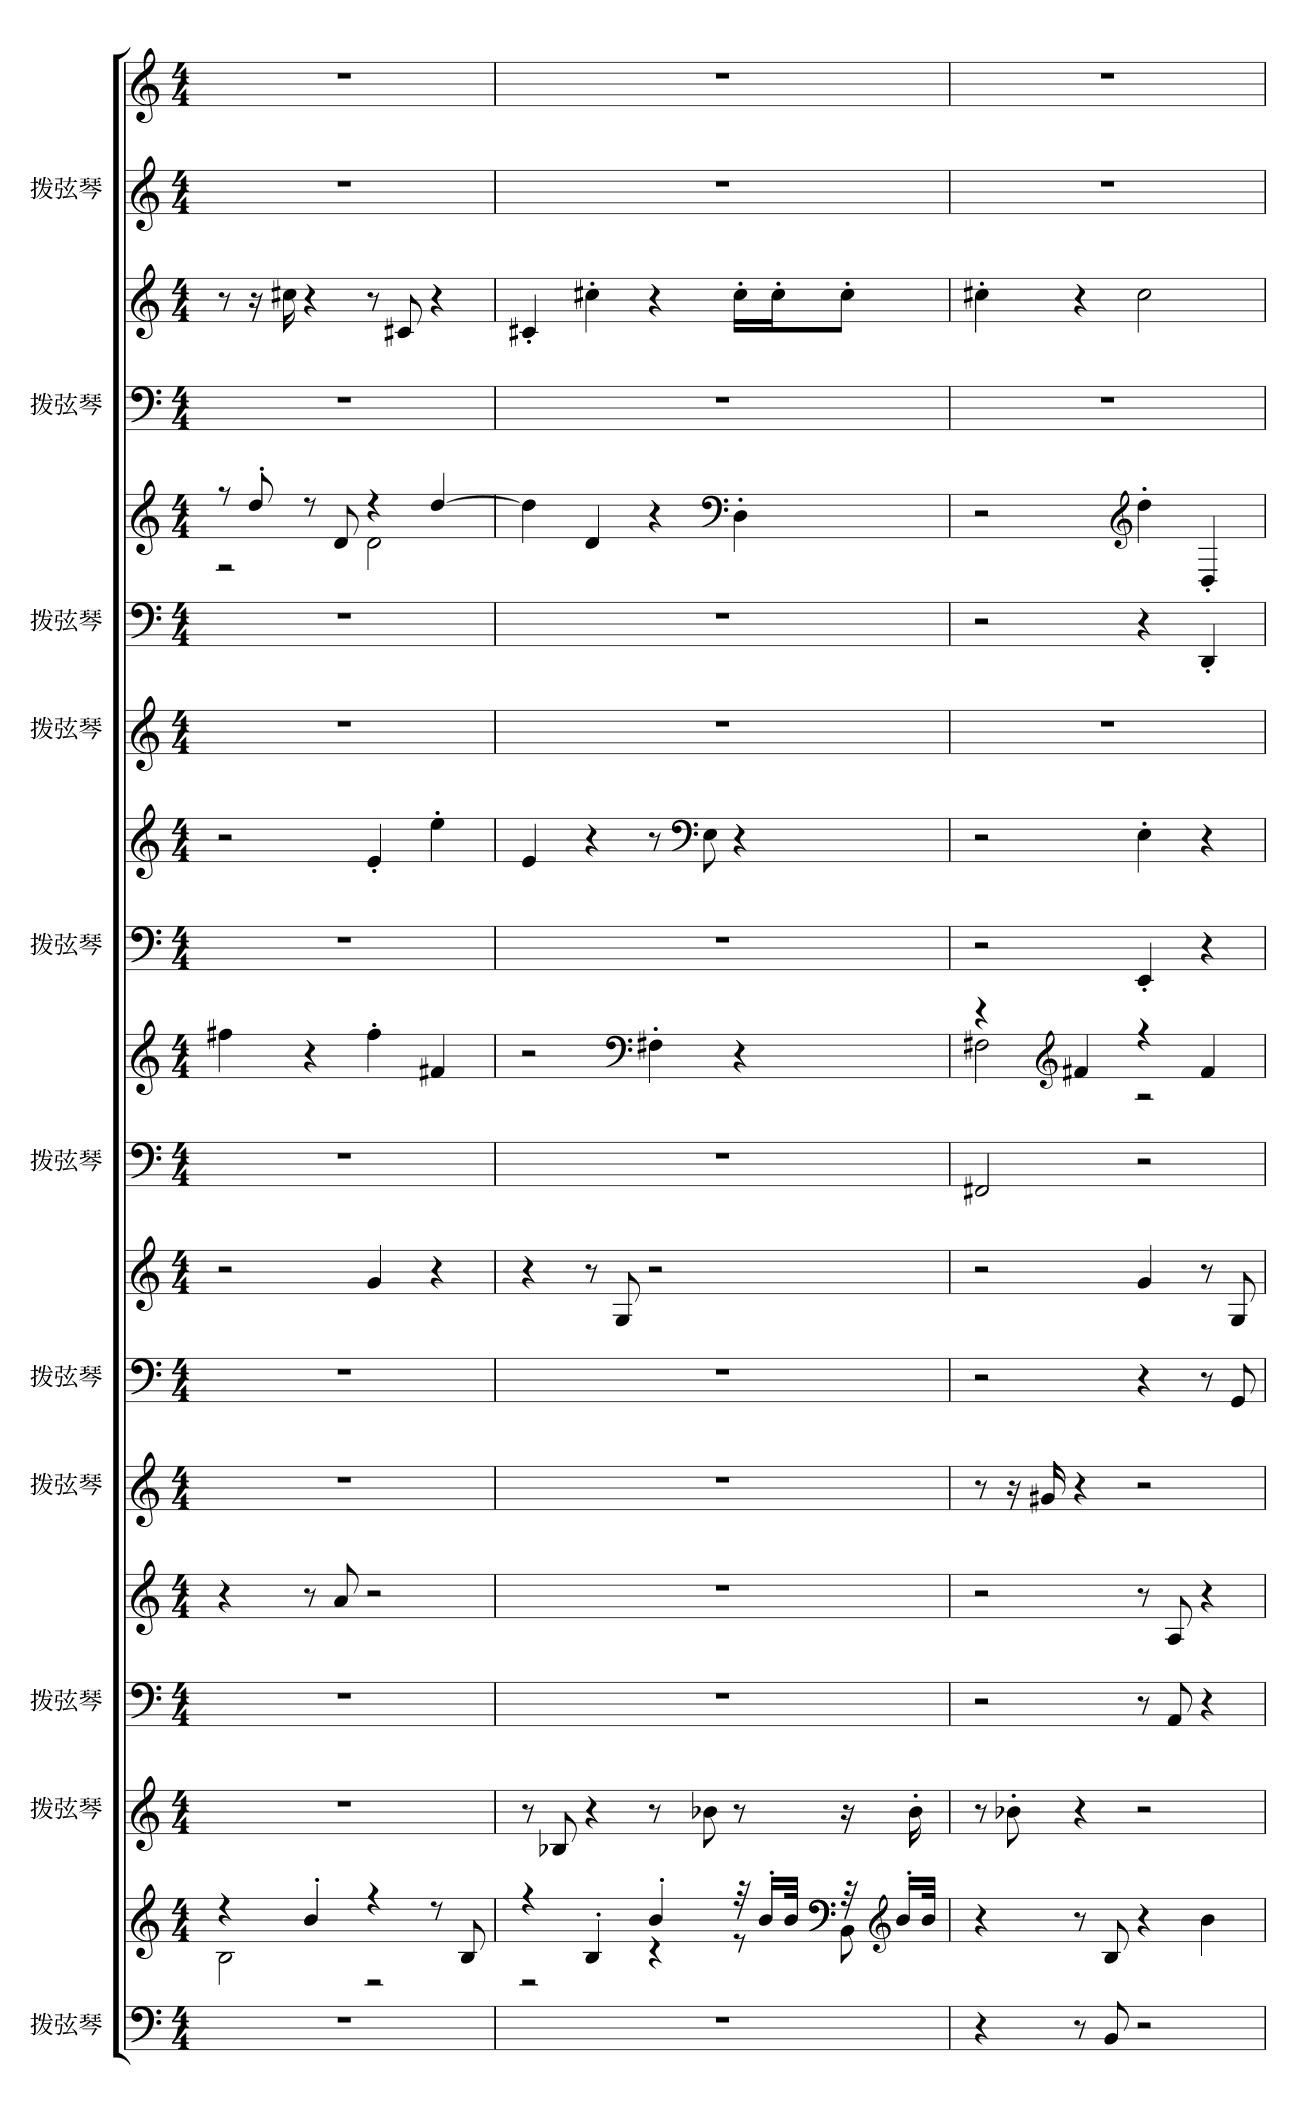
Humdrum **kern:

**kern	**kern	**kern	**kern	**kern	**kern	**kern	**kern	**kern	**kern	**kern	**kern	**kern	**kern	**kern	**kern	**kern	**kern	**kern
*part11	*part11	*part10	*part9	*part9	*part8	*part7	*part7	*part6	*part6	*part5	*part5	*part4	*part3	*part3	*part2	*part2	*part1	*part1
*staff19	*staff18	*staff17	*staff16	*staff15	*staff14	*staff13	*staff12	*staff11	*staff10	*staff9	*staff8	*staff7	*staff6	*staff5	*staff4	*staff3	*staff2	*staff1
*I"拨弦琴	*	*I"拨弦琴	*I"拨弦琴	*	*I"拨弦琴	*I"拨弦琴	*	*I"拨弦琴	*	*I"拨弦琴	*	*I"拨弦琴	*I"拨弦琴	*	*I"拨弦琴	*	*I"拨弦琴	*
*clefF4	*clefG2	*clefG2	*clefF4	*clefG2	*clefG2	*clefF4	*clefG2	*clefF4	*clefG2	*clefF4	*clefG2	*clefG2	*clefF4	*clefG2	*clefF4	*clefG2	*clefG2	*clefG2
*k[]	*k[]	*k[]	*k[]	*k[]	*k[]	*k[]	*k[]	*k[]	*k[]	*k[]	*k[]	*k[]	*k[]	*k[]	*k[]	*k[]	*k[]	*k[]
*M4/4	*M4/4	*M4/4	*M4/4	*M4/4	*M4/4	*M4/4	*M4/4	*M4/4	*M4/4	*M4/4	*M4/4	*M4/4	*M4/4	*M4/4	*M4/4	*M4/4	*M4/4	*M4/4
*MM100	*MM100	*MM100	*MM100	*MM100	*MM100	*MM100	*MM100	*MM100	*MM100	*MM100	*MM100	*MM100	*MM100	*MM100	*MM100	*MM100	*MM100	*MM100
=1	=1	=1	=1	=1	=1	=1	=1	=1	=1	=1	=1	=1	=1	=1	=1	=1	=1	=1
*	*^	*	*	*	*	*	*	*	*	*	*	*	*	*^	*	*	*	*
1r	4r	2B\	1r	1r	4r	1r	1r	2r	1r	4ff#X\	1r	2r	1r	1r	8r	2r	1r	8r	1r	1r
.	.	.	.	.	.	.	.	.	.	.	.	.	.	.	8dd'/	.	.	16r	.	.
.	.	.	.	.	.	.	.	.	.	.	.	.	.	.	.	.	.	16cc#X\	.	.
.	4b'/	.	.	.	8r	.	.	.	.	4r	.	.	.	.	8r	.	.	4r	.	.
.	.	.	.	.	8a/	.	.	.	.	.	.	.	.	.	8d/	.	.	.	.	.
.	4r	2r	.	.	2r	.	.	4g/	.	4ff#'\	.	4e'/	.	.	4r	2d\	.	8r	.	.
.	.	.	.	.	.	.	.	.	.	.	.	.	.	.	.	.	.	8c#X/	.	.
.	8r	.	.	.	.	.	.	4r	.	4f#X/	.	4ee'\	.	.	[4dd/	.	.	4r	.	.
.	8B/	.	.	.	.	.	.	.	.	.	.	.	.	.	.	.	.	.	.	.
*	*	*	*	*	*	*	*	*	*	*	*	*	*	*	*v	*v	*	*	*	*
=2	=2	=2	=2	=2	=2	=2	=2	=2	=2	=2	=2	=2	=2	=2	=2	=2	=2	=2	=2
1r	4r	2r	8r	1r	1r	1r	1r	4r	1r	2r	1r	4e/	1r	1r	4dd\]	1r	4c#X'/	1r	1r
.	.	.	8B-X/	.	.	.	.	.	.	.	.	.	.	.	.	.	.	.	.
.	4B'/	.	4r	.	.	.	.	8r	.	.	.	4r	.	.	4d/	.	4cc#X'\	.	.
.	.	.	.	.	.	.	.	8G/	.	.	.	.	.	.	.	.	.	.	.
*	*	*	*	*	*	*	*	*	*	*clefF4	*	*	*	*	*	*	*	*	*
.	4b'/	4r	8r	.	.	.	.	2r	.	4F#X'\	.	8r	.	.	4r	.	4r	.	.
*	*	*	*	*	*	*	*	*	*	*	*	*clefF4	*	*	*	*	*	*	*
.	.	.	8b-X\	.	.	.	.	.	.	.	.	8E\	.	.	.	.	.	.	.
*	*	*	*	*	*	*	*	*	*	*	*	*	*	*	*clefF4	*	*	*	*
.	32r	8r	8r	.	.	.	.	.	.	4r	.	4r	.	.	4D'\	.	16cc#'\LL	.	.
.	16b'/LL	.	.	.	.	.	.	.	.	.	.	.	.	.	.	.	.	.	.
.	.	.	.	.	.	.	.	.	.	.	.	.	.	.	.	.	16cc#'\J	.	.
.	32b/JJk	.	.	.	.	.	.	.	.	.	.	.	.	.	.	.	.	.	.
*	*clefF4	*	*	*	*	*	*	*	*	*	*	*	*	*	*	*	*	*	*
.	32r	8BB\	16r	.	.	.	.	.	.	.	.	.	.	.	.	.	8cc#'\J	.	.
*	*clefG2	*	*	*	*	*	*	*	*	*	*	*	*	*	*	*	*	*	*
.	16b'/LL	.	.	.	.	.	.	.	.	.	.	.	.	.	.	.	.	.	.
.	.	.	16b-'\	.	.	.	.	.	.	.	.	.	.	.	.	.	.	.	.
.	32b/JJk	.	.	.	.	.	.	.	.	.	.	.	.	.	.	.	.	.	.
*	*v	*v	*	*	*	*	*	*	*	*	*	*	*	*	*	*	*	*	*
!!LO:PB:g=z
=3	=3	=3	=3	=3	=3	=3	=3	=3	=3	=3	=3	=3	=3	=3	=3	=3	=3	=3
*	*	*	*	*	*	*	*	*	*^	*	*	*	*	*	*	*	*	*
4r	4r	8r	2r	2r	8r	2r	2r	2FF#X/	4r	2F#X\	2r	2r	1r	2r	2r	1r	4cc#X'\	1r	1r
.	.	8b-X'\	.	.	16r	.	.	.	.	.	.	.	.	.	.	.	.	.	.
.	.	.	.	.	16g#X/	.	.	.	.	.	.	.	.	.	.	.	.	.	.
*	*	*	*	*	*	*	*	*	*clefG2	*	*	*	*	*	*	*	*	*	*
8r	8r	4r	.	.	4r	.	.	.	4f#X/	.	.	.	.	.	.	.	4r	.	.
8BB/	8B/	.	.	.	.	.	.	.	.	.	.	.	.	.	.	.	.	.	.
*	*	*	*	*	*	*	*	*	*	*	*	*	*	*	*clefG2	*	*	*	*
2r	4r	2r	8r	8r	2r	4r	4g/	2r	4r	2r	4EE'/	4E'\	.	4r	4dd'\	.	2cc#\	.	.
.	.	.	8AA/	8A/	.	.	.	.	.	.	.	.	.	.	.	.	.	.	.
.	4b\	.	4r	4r	.	8r	8r	.	4f#/	.	4r	4r	.	4DD'/	4D'/	.	.	.	.
.	.	.	.	.	.	8GG/	8G/	.	.	.	.	.	.	.	.	.	.	.	.
*	*	*	*	*	*	*	*	*	*v	*v	*	*	*	*	*	*	*	*	*
=	=	=	=	=	=	=	=	=	=	=	=	=	=	=	=	=	=	=
*-	*-	*-	*-	*-	*-	*-	*-	*-	*-	*-	*-	*-	*-	*-	*-	*-	*-	*-
